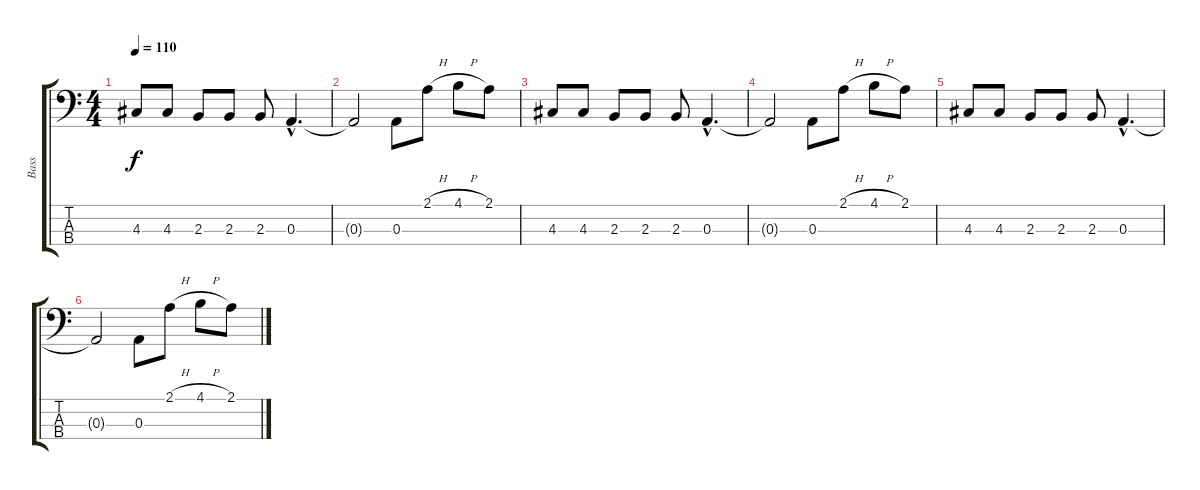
\track ("Bass" "Bass") {instrument electricbassfinger}
\staff {score tabs}
\tuning (G2 D2 A1 E1) {hide}
\ts (4 4)
\tempo 110
\clef f4
\ks c
4.3.8{dy f} 4.3.8 2.3.8 2.3.8 2.3.8 0.3{hac}.4{d} |
0.3{t}.2 0.3.8 2.1{h}.8 4.1{h}.8 2.1.8 |
4.3.8 4.3.8 2.3.8 2.3.8 2.3.8 0.3{hac}.4{d} |
0.3{t}.2 0.3.8 2.1{h}.8 4.1{h}.8 2.1.8 |
4.3.8 4.3.8 2.3.8 2.3.8 2.3.8 0.3{hac}.4{d} |
0.3{t}.2 0.3.8 2.1{h}.8 4.1{h}.8 2.1.8
